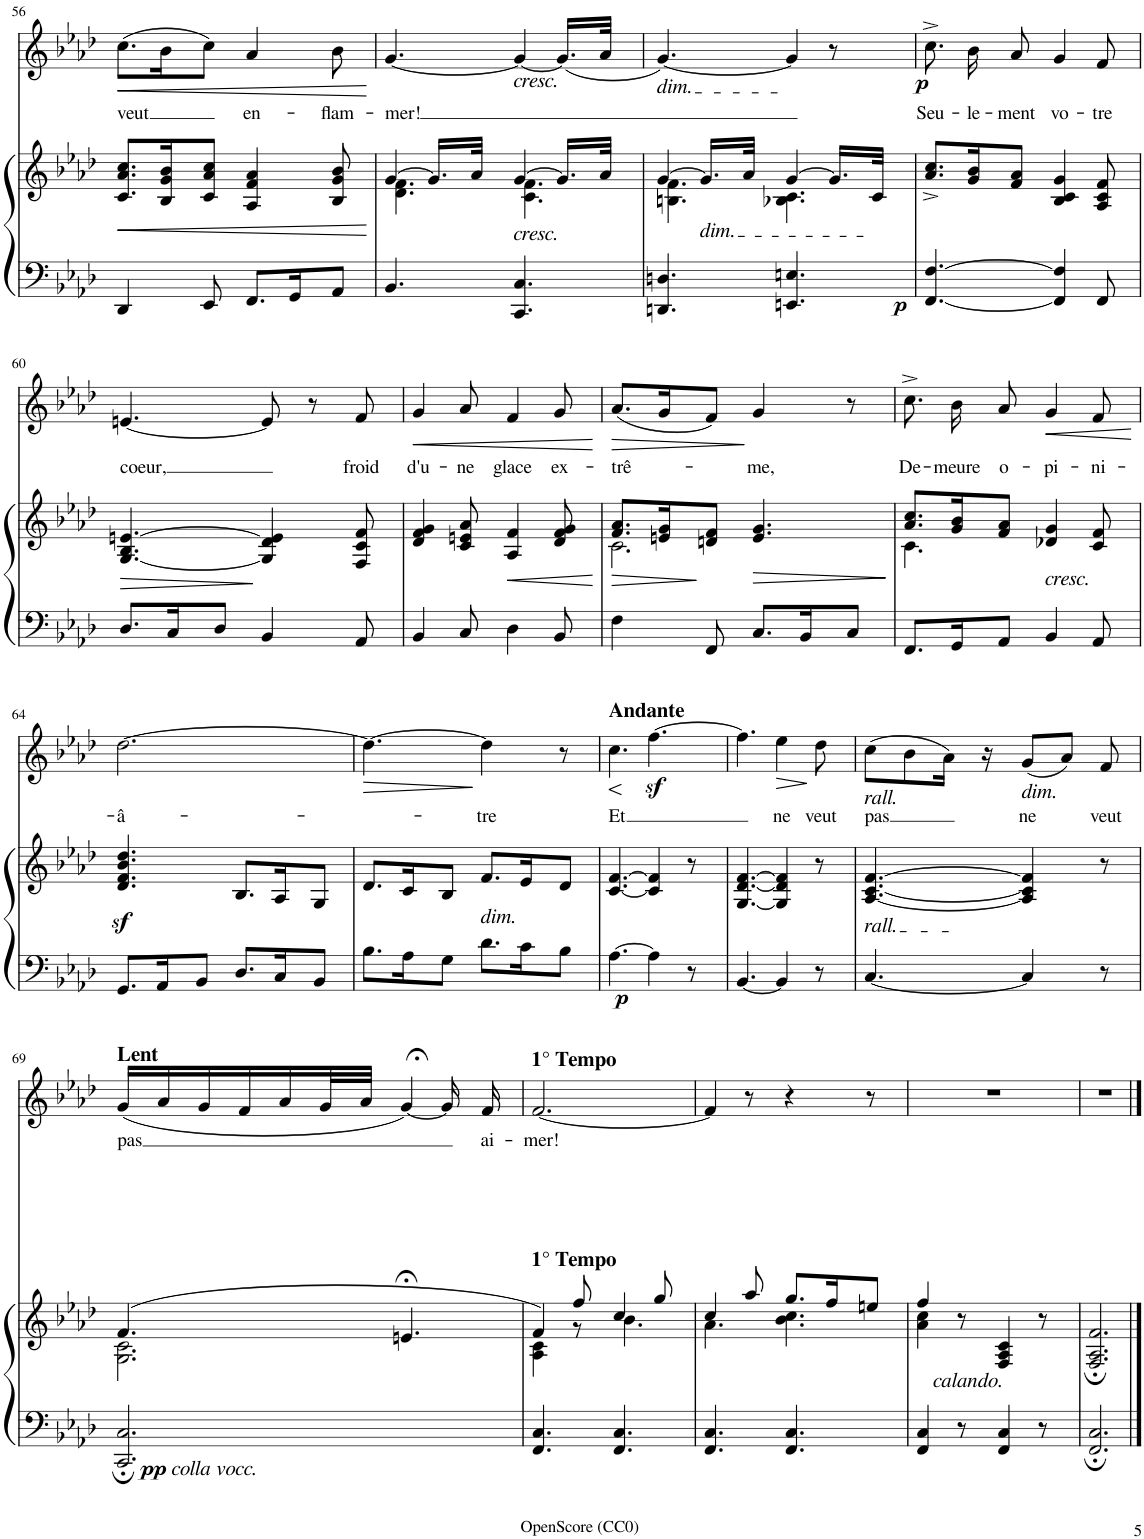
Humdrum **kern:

**kern	**kern	**dynam	**kern	**text	**dynam
*part2	*part2	*part2	*part1	*part1	*part1
*staff3	*staff2	*staff2/3	*staff1	*staff1	*staff1
*I"Piano	*	*	*I"Voice	*	*
*I'Pno	*	*	*	*	*
!!LO:PB:g=z
*clefF4	*clefG2	*	*clefG2	*	*
*k[b-e-a-d-]	*k[b-e-a-d-]	*	*k[b-e-a-d-]	*	*
*M6/8	*M6/8	*	*M6/8	*	*
=56	=56	=56	=56	=56	=56
!	!	!LO:HP:b	!	!LO:LY:b	!LO:HP:b
4DD-/	8.c/ 8.a-/ 8.cc/L	<	(8.cc\L	veut	<
.	16B-/ 16g/ 16b-/K	.	16b-\K	.	.
8EE-/	8c/ 8a-/ 8cc/J	.	8cc\J)	.	.
!	!	!	!	!LO:LY:b	!
8.FF/L	4A-/ 4f/ 4a-/	.	4a-/	en-	.
16GG/K	.	.	.	.	.
!	!	!	!	!LO:LY:b	!
8AA-/J	8B-/ 8g/ 8b-/	.	8b-\	-flam-	.
.	.	[	.	.	[
=57	=57	=57	=57	=57	=57
*	*^	*	*	*	*
!	!	!	!	!	!LO:LY:b	!
4.BB-/	[4g/	4.d-\ 4.f\	.	[4.g/	-mer!	.
.	16.g/LL]	.	.	.	.	.
.	32a-/JJk	.	.	.	.	.
!	!	!	!	!LO:TX:b:i:t=cresc.	!	!
!	!LO:TX:b:i:t=cresc.	!	!	!	!	!
4.CC/ 4.C/	[4g/	4.c\ 4.f\	.	4g/_	.	.
.	16.g/LL]	.	.	(16.g/LL]	.	.
.	32a-/JJk	.	.	32a-/JJk	.	.
=58	=58	=58	=58	=58	=58	=58
!	!	!	!	!LO:TX:b:i:t=dim.	!	!
!	!	!	!LO:DY:b=2	!	!	!
4.DDn/ 4.Dn/	[4g/	4.Bn\ 4.f\	p	[4.g/)	.	.
!	!LO:TX:b:i:t=dim.	!	!	!	!	!
.	16.g/LL]	.	.	.	.	.
.	32a-/JJk	.	.	.	.	.
4.EEn/ 4.En/	[4g/	4.B-X\ 4.c\	.	4g/]	.	.
.	16.g/LL]	.	.	8r	.	.
.	32c/JJk	.	.	.	.	.
*	*v	*v	*	*	*	*
=59	=59	=59	=59	=59	=59
!	!	!	!	!LO:LY:b	!LO:DY:b
[4.FF/ [4.F/	8.a-/^ 8.cc/^L	.	8.cc^\	Seu-	p
!	!	!	!	!LO:LY:b	!
.	16g/ 16b-/K	.	16b-\	-le-	.
!	!	!	!	!LO:LY:b	!
.	8f/ 8a-/J	.	8a-/	-ment	.
!	!	!	!	!LO:LY:b	!
4FF/] 4F/]	4B-/ 4c/ 4g/	.	4g/	vo-	.
!	!	!	!	!LO:LY:b	!
8FF/	8A-/ 8c/ 8f/	.	8f/	-tre	.
!!LO:LB:g=z
=60	=60	=60	=60	=60	=60
!	!	!LO:HP:b	!	!LO:LY:b	!
8.D-/L	[4.G/ 4.B-/ [4.en/	>	[4.en/	coeur,	.
16C/K	.	.	.	.	.
8D-/J	.	.	.	.	.
4BB-/	4G/] 4d-/ 4e/]	]	8e/]	.	.
.	.	.	8r	.	.
!	!	!	!	!LO:LY:b	!
8AA-/	8F/ 8c/ 8f/	.	8f/	froid	.
=61	=61	=61	=61	=61	=61
!	!	!	!	!LO:LY:b	!LO:HP:b
4BB-/	4d-/ 4f/ 4g/	.	4g/	d'u-	<
!	!	!	!	!LO:LY:b	!
8C/	8c/ 8en/ 8a-/	.	8a-/	-ne	.
!	!	!LO:HP:b	!	!LO:LY:b	!
4D-\	4A-/ 4f/	<	4f/	glace	.
!	!	!	!	!LO:LY:b	!
8BB-/	8d-/ 8f/ 8g/	.	8g/	ex-	.
.	.	[	.	.	[
=62	=62	=62	=62	=62	=62
!	!	!LO:HP:b	!	!LO:LY:b	!LO:HP:b
*	*^	*	*	*	*
4F\	8.f/ 8.a-/L	2.c\	>	(8.a-/L	-trê-	>
.	16en/ 16g/K	.	.	16g/K	.	.
8FF/	8dn/ 8f/J	.	]	8f/J)	.	.
!	!	!	!LO:HP:b	!	!LO:LY:b	!
8.C/L	4.e/ 4.g/	.	>	4g/	-me,	]
16BB-/K	.	.	.	.	.	.
8C/J	.	.	.	8r	.	.
*	*v	*v	*	*	*	*
.	.	]	.	.	.
=63	=63	=63	=63	=63	=63
*	*^	*	*	*	*
!	!	!	!	!	!LO:LY:b	!
8.FF/L	8.a-/ 8.cc/L	4.c\	.	8.cc^\	De-	.
!	!	!	!	!	!LO:LY:b	!
16GG/K	16g/ 16b-/K	.	.	16b-\	-meure	.
!	!	!	!	!	!LO:LY:b	!
8AA-/J	8f/ 8a-/J	.	.	8a-/	o-	.
!	!LO:TX:b:i:t=cresc.	!	!	!	!	!
!	!	!	!	!	!LO:LY:b	!LO:HP:b
4BB-/	4d-X/ 4g/	4.ryy	.	4g/	-pi-	<
!	!	!	!	!	!LO:LY:b	!
8AA-/	8c/ 8f/	.	.	8f/	-ni-	.
*	*v	*v	*	*	*	*
.	.	.	.	.	[
!!LO:LB:g=z
=64	=64	=64	=64	=64	=64
!	!	!	!	!LO:LY:b	!
8.GG/L	4.d-/z< 4.f/z< 4.b-/z< 4.dd-/z<	.	[2.dd-\	-â-	.
16AA-/K	.	.	.	.	.
8BB-/J	.	.	.	.	.
8.D-/L	8.B-/L	.	.	.	.
16C/K	16A-/K	.	.	.	.
8BB-/J	8G/J	.	.	.	.
=65	=65	=65	=65	=65	=65
!	!	!	!	!	!LO:HP:b
8.B-\L	8.d-/L	.	4.dd-\_	.	>
16A-\K	16c/K	.	.	.	.
8G\J	8B-/J	.	.	.	.
!	!LO:TX:b:i:t=dim.	!	!	!	!
!	!	!	!	!LO:LY:b	!
8.d-\L	8.f/L	.	4dd-\]	-tre	]
16c\K	16e-/K	.	.	.	.
8B-\J	8d-/J	.	8r	.	.
=66	=66	=66	=66	=66	=66
!	!	!	!LO:TX:a:B:t=Andante	!	!
!	!	!LO:DY:b=2	!	!LO:LY:b	!LO:HP:b
[4.A-\	[4.c/ [4.f/	p	4.cc\	Et	<
4A-\]	4c/] 4f/]	.	[4.ffz<\	.	[
8r	8r	.	.	.	.
=67	=67	=67	=67	=67	=67
[4.BB-/	[4.G/ [4.d-/ [4.f/	.	4.ff\]	.	.
!	!	!	!	!LO:LY:b	!LO:HP:b
4BB-/]	4G/] 4d-/] 4f/]	.	4ee-\	ne	>
!	!	!	!	!LO:LY:b	!
8r	8r	.	8dd-\	veut	]
=68	=68	=68	=68	=68	=68
!	!	!	!LO:TX:b:i:t=rall.	!	!
!	!LO:TX:b:i:t=rall.	!	!	!	!
!	!	!	!	!LO:LY:b	!
[4.C/	[4.A-/ [4.c/ [4.f/	.	(8cc\L	-pas	.
.	.	.	8b-\	.	.
.	.	.	16a-\Jk)	.	.
.	.	.	16r	.	.
!	!	!	!LO:TX:b:i:t=dim.	!	!
!	!	!	!	!LO:LY:b	!
4C/]	4A-/] 4c/] 4f/]	.	(8g/L	ne	.
.	.	.	8a-/J)	.	.
!	!	!	!	!LO:LY:b	!
8r	8r	.	8f/	veut	.
!!LO:LB:g=z
=69	=69	=69	=69	=69	=69
*	*^	*	*	*	*
!	!	!	!	!LO:TX:a:B:t=Lent	!	!
!	!	!	!LO:DY:b=2	!	!LO:LY:b	!
!	!	!	!LO:DY:n=1:b=2	!	!	!
2.CC/; 2.C/;	(4.f/	2.G\ 2.c\	pp other-dynamics	(16g/LL	pas	.
.	.	.	.	16a-/	.	.
.	.	.	.	16g/	.	.
.	.	.	.	16f/	.	.
.	.	.	.	16a-/	.	.
.	.	.	.	32g/L	.	.
.	.	.	.	32a-/JJJ	.	.
.	4.en;</	.	.	[4g;</)	.	.
.	.	.	.	16g/]	.	.
!	!	!	!	!	!LO:LY:b	!
.	.	.	.	16f/	ai-	.
=70	=70	=70	=70	=70	=70	=70
!	!	!	!	!LO:TX:b:B:t=1° Tempo	!	!
!	!	!	!	!LO:TX:a:B:t=1° Tempo	!	!
!	!	!	!	!	!LO:LY:b	!
4.FF/ 4.C/	4f/)	4A-\ 4c\	.	[2.f/	-mer!	.
.	8ff/	8r	.	.	.	.
4.FF/ 4.C/	4cc/	4.b-\	.	.	.	.
.	8gg/	.	.	.	.	.
=71	=71	=71	=71	=71	=71	=71
4.FF/ 4.C/	4cc/	4.a-\	.	4f/]	.	.
.	8aa-/	.	.	8r	.	.
4.FF/ 4.C/	8.gg/L	4.b-\ 4.cc\	.	4r	.	.
.	16ff/K	.	.	.	.	.
.	8een/J	.	.	8r	.	.
=72	=72	=72	=72	=72	=72	=72
!	!LO:TX:b:i:t=calando.	!	!	!	!	!
4FF/ 4C/	4ff/	4a-\ 4cc\	.	2.r	.	.
8r	8r	2ryy	.	.	.	.
4FF/ 4C/	4F/ 4A-/ 4c/	.	.	.	.	.
8r	8r	.	.	.	.	.
*	*v	*v	*	*	*	*
=73	=73	=73	=73	=73	=73
2.FF/; 2.C/;	2.F/; 2.A-/; 2.f/;	.	2.r	.	.
==	==	==	==	==	==
*-	*-	*-	*-	*-	*-
